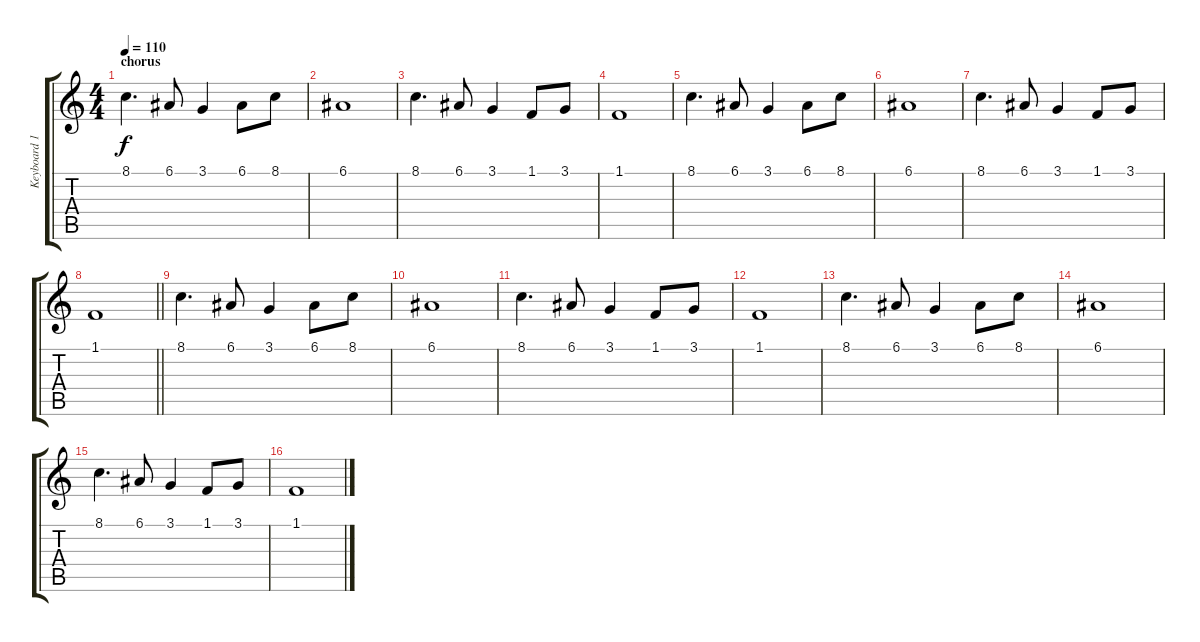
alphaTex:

\track ("Keyboard 1 (Mid)" "Keyboard 1") {instrument stringensemble1}
\staff {score tabs}
\tuning (E4 B3 G3 D3 A2 E2) {hide}
\ts (4 4)
\section ("" "chorus")
\tempo 110
\clef g2
\ks c
8.1.4{d dy f} 6.1.8 3.1.4 6.1.8 8.1.8 |
6.1.1 |
8.1.4{d} 6.1.8 3.1.4 1.1.8 3.1.8 |
1.1.1 |
8.1.4{d} 6.1.8 3.1.4 6.1.8 8.1.8 |
6.1.1 |
8.1.4{d} 6.1.8 3.1.4 1.1.8 3.1.8 |
\barLineRight lightlight
1.1.1 |
8.1.4{d} 6.1.8 3.1.4 6.1.8 8.1.8 |
6.1.1 |
8.1.4{d} 6.1.8 3.1.4 1.1.8 3.1.8 |
1.1.1 |
8.1.4{d} 6.1.8 3.1.4 6.1.8 8.1.8 |
6.1.1 |
8.1.4{d} 6.1.8 3.1.4 1.1.8 3.1.8 |
1.1.1
